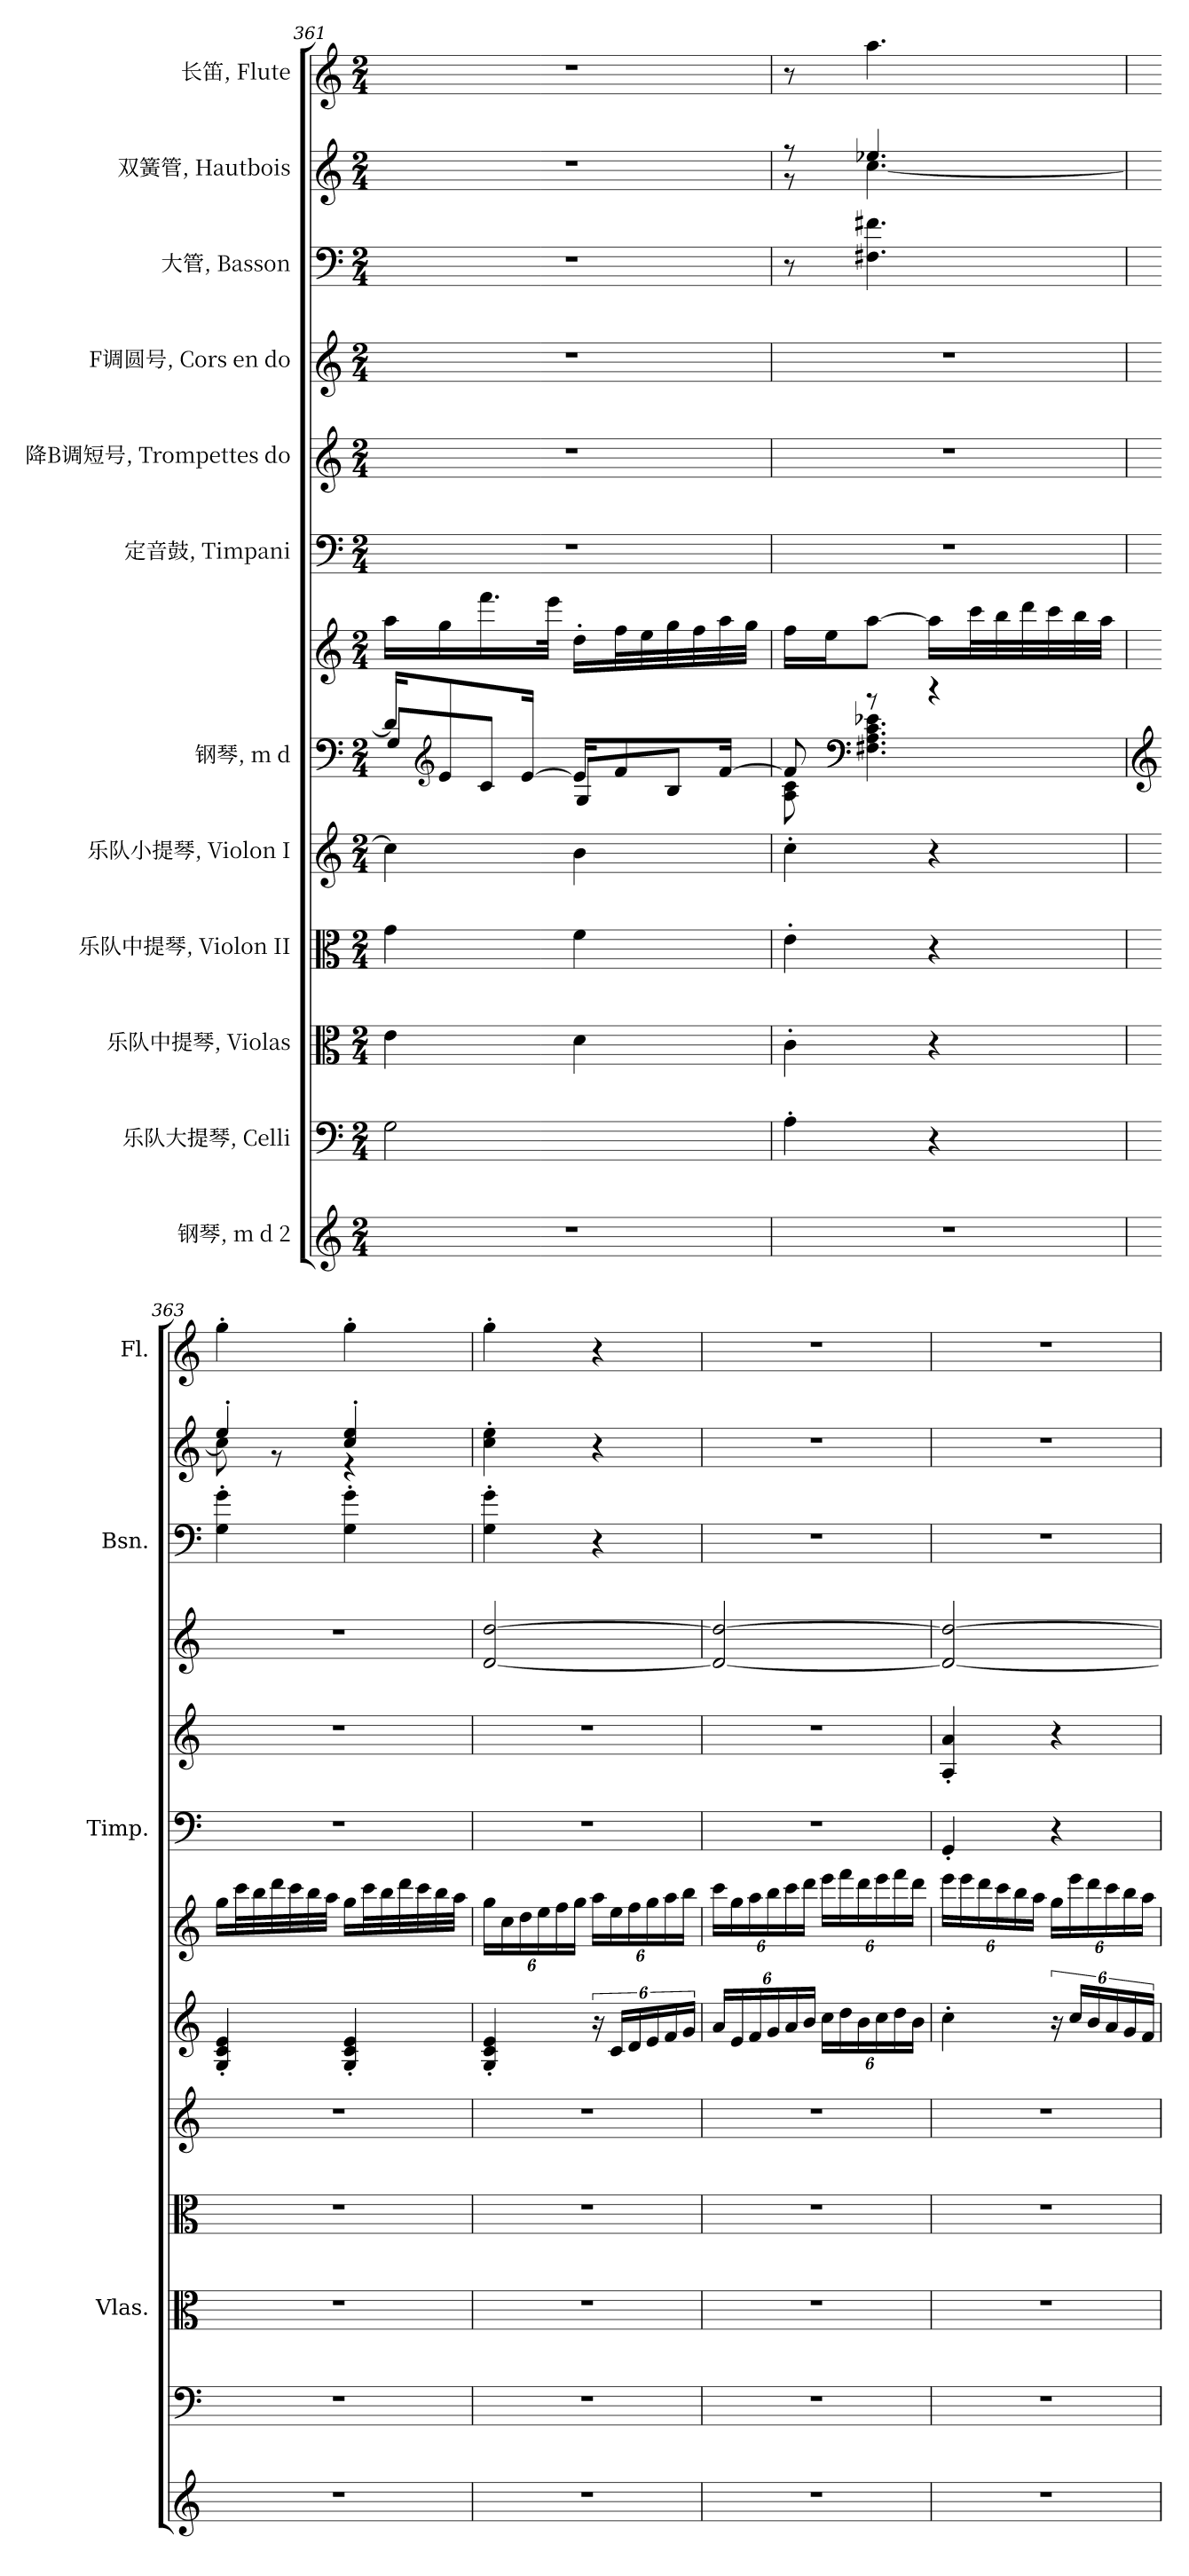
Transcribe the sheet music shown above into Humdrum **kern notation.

**kern	**kern	**kern	**kern	**kern	**kern	**kern	**kern	**kern	**kern	**kern	**kern	**kern
*part12	*part11	*part10	*part9	*part8	*part7	*part7	*part6	*part5	*part4	*part3	*part2	*part1
*staff13	*staff12	*staff11	*staff10	*staff9	*staff8	*staff7	*staff6	*staff5	*staff4	*staff3	*staff2	*staff1
*I"钢琴, m d 2	*I"乐队大提琴, Celli	*I"乐队中提琴, Violas	*I"乐队中提琴, Violon II	*I"乐队小提琴, Violon I	*I"钢琴, m d	*	*I"定音鼓, Timpani	*I"降B调短号, Trompettes do	*I"F调圆号, Cors en do	*I"大管, Basson	*I"双簧管, Hautbois	*I"长笛, Flute
*	*	*I'Vlas.	*	*	*	*	*I'Timp.	*	*	*I'Bsn.	*	*I'Fl.
!!LO:PB:g=z
*clefG2	*clefF4	*clefC3	*clefC3	*clefG2	*clefF4	*clefG2	*clefF4	*clefG2	*clefG2	*clefF4	*clefG2	*clefG2
*	*	*	*	*	*	*	*	*ITrd1c2	*ITrd4c7	*	*	*
*k[]	*k[]	*k[]	*k[]	*k[]	*k[]	*k[]	*k[]	*k[b-e-]	*k[b-]	*k[]	*k[]	*k[]
*M2/4	*M2/4	*M2/4	*M2/4	*M2/4	*M2/4	*M2/4	*M2/4	*M2/4	*M2/4	*M2/4	*M2/4	*M2/4
=361	=361	=361	=361	=361	=361	=361	=361	=361	=361	=361	=361	=361
*	*	*	*	*	*^	*	*	*	*	*	*	*
2r	2G\	4e\	4g\	4cc\]	16d/KL]	8G/L	16aa\LL	2r	2r	2r	2r	2r	2r
*	*	*	*	*	*clefG2	*	*	*	*	*	*	*	*
.	.	.	.	.	8e/	.	16gg\	.	.	.	.	.	.
.	.	.	.	.	.	8c/J	16.fff\	.	.	.	.	.	.
.	.	.	.	.	[16e/Jk	.	.	.	.	.	.	.	.
.	.	.	.	.	.	.	32eee\JJk	.	.	.	.	.	.
.	.	4d\	4f\	4b\	16e/KL]	8G/L	16dd'\LL	.	.	.	.	.	.
.	.	.	.	.	8f/	.	32ff\L	.	.	.	.	.	.
.	.	.	.	.	.	.	32ee\	.	.	.	.	.	.
.	.	.	.	.	.	8B/J	32gg\	.	.	.	.	.	.
.	.	.	.	.	.	.	32ff\	.	.	.	.	.	.
.	.	.	.	.	[16f/Jk	.	32aa\	.	.	.	.	.	.
.	.	.	.	.	.	.	32gg\JJJ	.	.	.	.	.	.
=362	=362	=362	=362	=362	=362	=362	=362	=362	=362	=362	=362	=362	=362
*	*	*	*	*	*	*	*	*	*	*	*	*^	*
2r	4A'\	4c'\	4e'\	4cc'\	8f/]	8A\ 8c\	16ff\LL	2r	2r	2r	8r	8r	8r	8r
.	.	.	.	.	.	.	16ee\J	.	.	.	.	.	.	.
*	*	*	*	*	*clefF4	*	*	*	*	*	*	*	*	*
.	.	.	.	.	8r	4.F#X\ 4.A\ 4.c\ 4.e-X\	[8aa\J	.	.	.	4.F#X\ 4.f#X\	4.ee-X/	[4.cc\	4.aa\
.	4r	4r	4r	4r	4r	.	16aa\LL]	.	.	.	.	.	.	.
.	.	.	.	.	.	.	32ccc\L	.	.	.	.	.	.	.
.	.	.	.	.	.	.	32bb\	.	.	.	.	.	.	.
.	.	.	.	.	.	.	32ddd\	.	.	.	.	.	.	.
.	.	.	.	.	.	.	32ccc\	.	.	.	.	.	.	.
.	.	.	.	.	.	.	32bb\	.	.	.	.	.	.	.
.	.	.	.	.	.	.	32aa\JJJ	.	.	.	.	.	.	.
*	*	*	*	*	*v	*v	*	*	*	*	*	*	*	*
!!LO:PB:g=z
=363	=363	=363	=363	=363	=363	=363	=363	=363	=363	=363	=363	=363	=363
*	*	*	*	*	*clefG2	*	*	*	*	*	*	*	*
2r	2r	2r	2r	2r	4G/' 4c/' 4e/'	16gg\LL	2r	2r	2r	4G\' 4g\'	4ee'/	8cc\]	4gg'\
.	.	.	.	.	.	32ccc\L	.	.	.	.	.	.	.
.	.	.	.	.	.	32bb\	.	.	.	.	.	.	.
.	.	.	.	.	.	32ddd\	.	.	.	.	.	8r	.
.	.	.	.	.	.	32ccc\	.	.	.	.	.	.	.
.	.	.	.	.	.	32bb\	.	.	.	.	.	.	.
.	.	.	.	.	.	32aa\JJJ	.	.	.	.	.	.	.
.	.	.	.	.	4G/' 4c/' 4e/'	16gg\LL	.	.	.	4G\' 4g\'	4cc/' 4ee/'	4r	4gg'\
.	.	.	.	.	.	32ccc\L	.	.	.	.	.	.	.
.	.	.	.	.	.	32bb\	.	.	.	.	.	.	.
.	.	.	.	.	.	32ddd\	.	.	.	.	.	.	.
.	.	.	.	.	.	32ccc\	.	.	.	.	.	.	.
.	.	.	.	.	.	32bb\	.	.	.	.	.	.	.
.	.	.	.	.	.	32aa\JJJ	.	.	.	.	.	.	.
*	*	*	*	*	*	*	*	*	*	*	*v	*v	*
=364	=364	=364	=364	=364	=364	=364	=364	=364	=364	=364	=364	=364
*	*	*	*	*	*	*Xbrackettup	*	*	*	*	*	*
2r	2r	2r	2r	2r	4G/' 4c/' 4e/'	24gg\LL	2r	2r	[2G/ [2g/	4G\' 4g\'	4cc\' 4ee\'	4gg'\
.	.	.	.	.	.	24cc\	.	.	.	.	.	.
.	.	.	.	.	.	24dd\	.	.	.	.	.	.
.	.	.	.	.	.	24ee\	.	.	.	.	.	.
.	.	.	.	.	.	24ff\	.	.	.	.	.	.
.	.	.	.	.	.	24gg\JJ	.	.	.	.	.	.
.	.	.	.	.	24r	24aa\LL	.	.	.	4r	4r	4r
.	.	.	.	.	24c/LL	24ee\	.	.	.	.	.	.
.	.	.	.	.	24d/	24ff\	.	.	.	.	.	.
*	*	*	*	*	*Xbrackettup	*	*	*	*	*	*	*
.	.	.	.	.	24e/	24gg\	.	.	.	.	.	.
.	.	.	.	.	24f/	24aa\	.	.	.	.	.	.
.	.	.	.	.	24g/JJ	24bb\JJ	.	.	.	.	.	.
!!LO:PB:g=z
=365	=365	=365	=365	=365	=365	=365	=365	=365	=365	=365	=365	=365
2r	2r	2r	2r	2r	24a/LL	24ccc\LL	2r	2r	2G/_ 2g/_	2r	2r	2r
.	.	.	.	.	24e/	24gg\	.	.	.	.	.	.
.	.	.	.	.	24f/	24aa\	.	.	.	.	.	.
.	.	.	.	.	24g/	24bb\	.	.	.	.	.	.
.	.	.	.	.	24a/	24ccc\	.	.	.	.	.	.
.	.	.	.	.	24b/JJ	24ddd\JJ	.	.	.	.	.	.
.	.	.	.	.	24cc\LL	24eee\LL	.	.	.	.	.	.
.	.	.	.	.	24dd\	24fff\	.	.	.	.	.	.
.	.	.	.	.	24b\	24ddd\	.	.	.	.	.	.
.	.	.	.	.	24cc\	24eee\	.	.	.	.	.	.
.	.	.	.	.	24dd\	24fff\	.	.	.	.	.	.
.	.	.	.	.	24b\JJ	24ddd\JJ	.	.	.	.	.	.
=366	=366	=366	=366	=366	=366	=366	=366	=366	=366	=366	=366	=366
2r	2r	2r	2r	2r	4cc'\	24eee\LL	4GG'/	4G/' 4g/'	2G/_ 2g/_	2r	2r	2r
.	.	.	.	.	.	24eee\	.	.	.	.	.	.
.	.	.	.	.	.	24ddd\	.	.	.	.	.	.
.	.	.	.	.	.	24ccc\	.	.	.	.	.	.
.	.	.	.	.	.	24bb\	.	.	.	.	.	.
.	.	.	.	.	.	24aa\JJ	.	.	.	.	.	.
*	*	*	*	*	*brackettup	*	*	*	*	*	*	*
.	.	.	.	.	24r	24gg\LL	4r	4r	.	.	.	.
.	.	.	.	.	24cc/LL	24eee\	.	.	.	.	.	.
.	.	.	.	.	24b/	24ddd\	.	.	.	.	.	.
*	*	*	*	*	*Xbrackettup	*	*	*	*	*	*	*
.	.	.	.	.	24a/	24ccc\	.	.	.	.	.	.
.	.	.	.	.	24g/	24bb\	.	.	.	.	.	.
.	.	.	.	.	24f/JJ	24aa\JJ	.	.	.	.	.	.
=	=	=	=	=	=	=	=	=	=	=	=	=
*-	*-	*-	*-	*-	*-	*-	*-	*-	*-	*-	*-	*-
